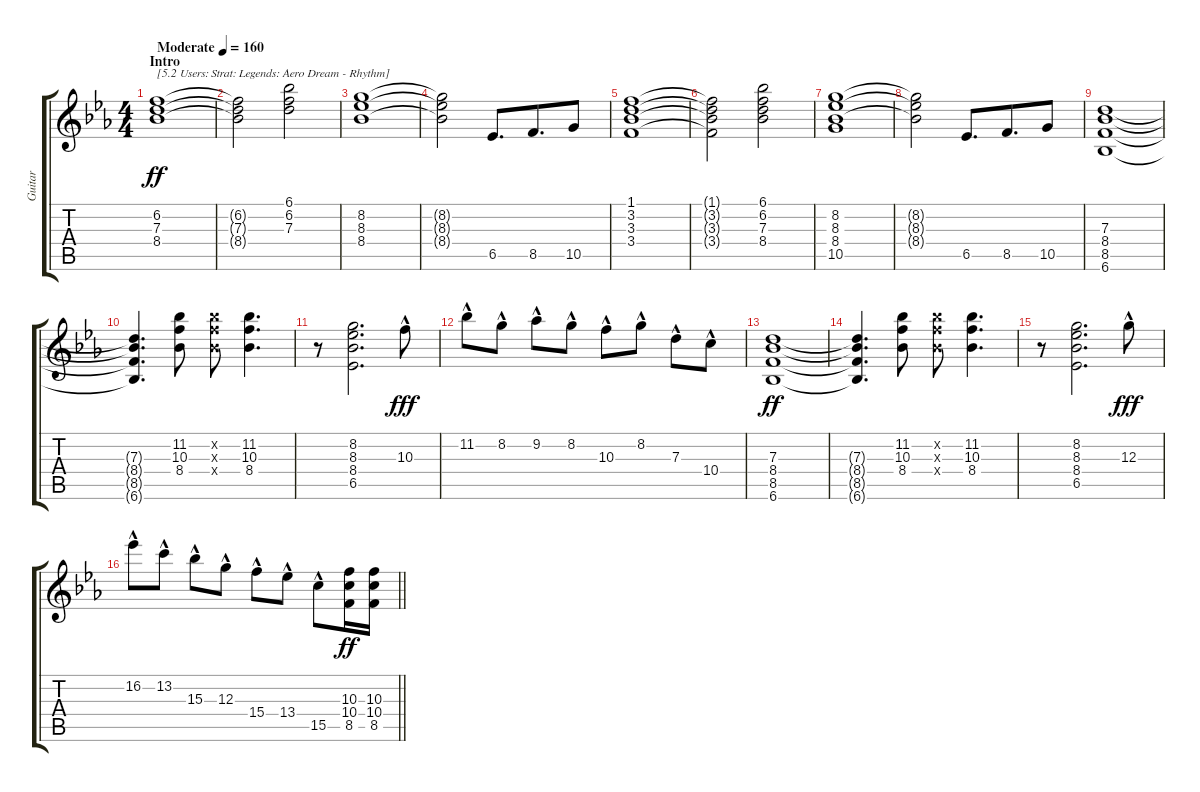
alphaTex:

\track ("Guitar" "Guitar") {instrument electricguitarclean}
\staff {score tabs}
\tuning (E4 B3 G3 D3 A2 E2) {hide}
\ts (4 4)
\section ("" "Intro")
\tempo (160 "Moderate")
\clef g2
\ks eb
(6.2 7.3 8.4).1{txt "[5.2 Users: Strat: Legends: Aero Dream - Rhythm]" dy ff instrument electricguitarclean} |
(6.2{t} 7.3{t} 8.4{t}).2 (6.1 6.2 7.3).2 |
(8.2 8.3 8.4).1 |
(8.2{t} 8.3{t} 8.4{t}).2 6.5.8{d} 8.5.8{d beam merge} 10.5.8 |
(1.1 3.2 3.3 3.4).1 |
(1.1{t} 3.2{t} 3.3{t} 3.4{t}).2 (6.1 6.2 7.3 8.4).2 |
(8.2 8.3 8.4 10.5).1 |
(8.2{t} 8.3{t} 8.4{t}).2 6.5.8{d} 8.5.8{d beam merge} 10.5.8 |
(7.3 8.4 8.5 6.6).1 |
(7.3{t} 8.4{t} 8.5{t} 6.6{t}).4{d} (11.2 10.3 8.4).8 (11.2{x} 10.3{x} 8.4{x}).8 (11.2 10.3 8.4).4{d} |
r.8 (8.2 8.3 8.4 6.5).2{d} 10.3{hac}.8{dy fff} |
11.2{hac}.8 8.2{hac}.8 9.2{hac}.8 8.2{hac}.8 10.3{hac}.8 8.2{hac}.8 7.3{hac}.8 10.4{hac}.8 |
(7.3 8.4 8.5 6.6).1{dy ff} |
(7.3{t} 8.4{t} 8.5{t} 6.6{t}).4{d} (11.2 10.3 8.4).8 (11.2{x} 10.3{x} 8.4{x}).8 (11.2 10.3 8.4).4{d} |
r.8 (8.2 8.3 8.4 6.5).2{d} 12.3{hac}.8{dy fff} |
\barLineRight lightlight
16.2{hac}.8 13.2{hac}.8 15.3{hac}.8 12.3{hac}.8 15.4{hac}.8 13.4{hac}.8 15.5{hac}.8 (10.3 10.4 8.5).16{dy ff} (10.3 10.4 8.5).16
